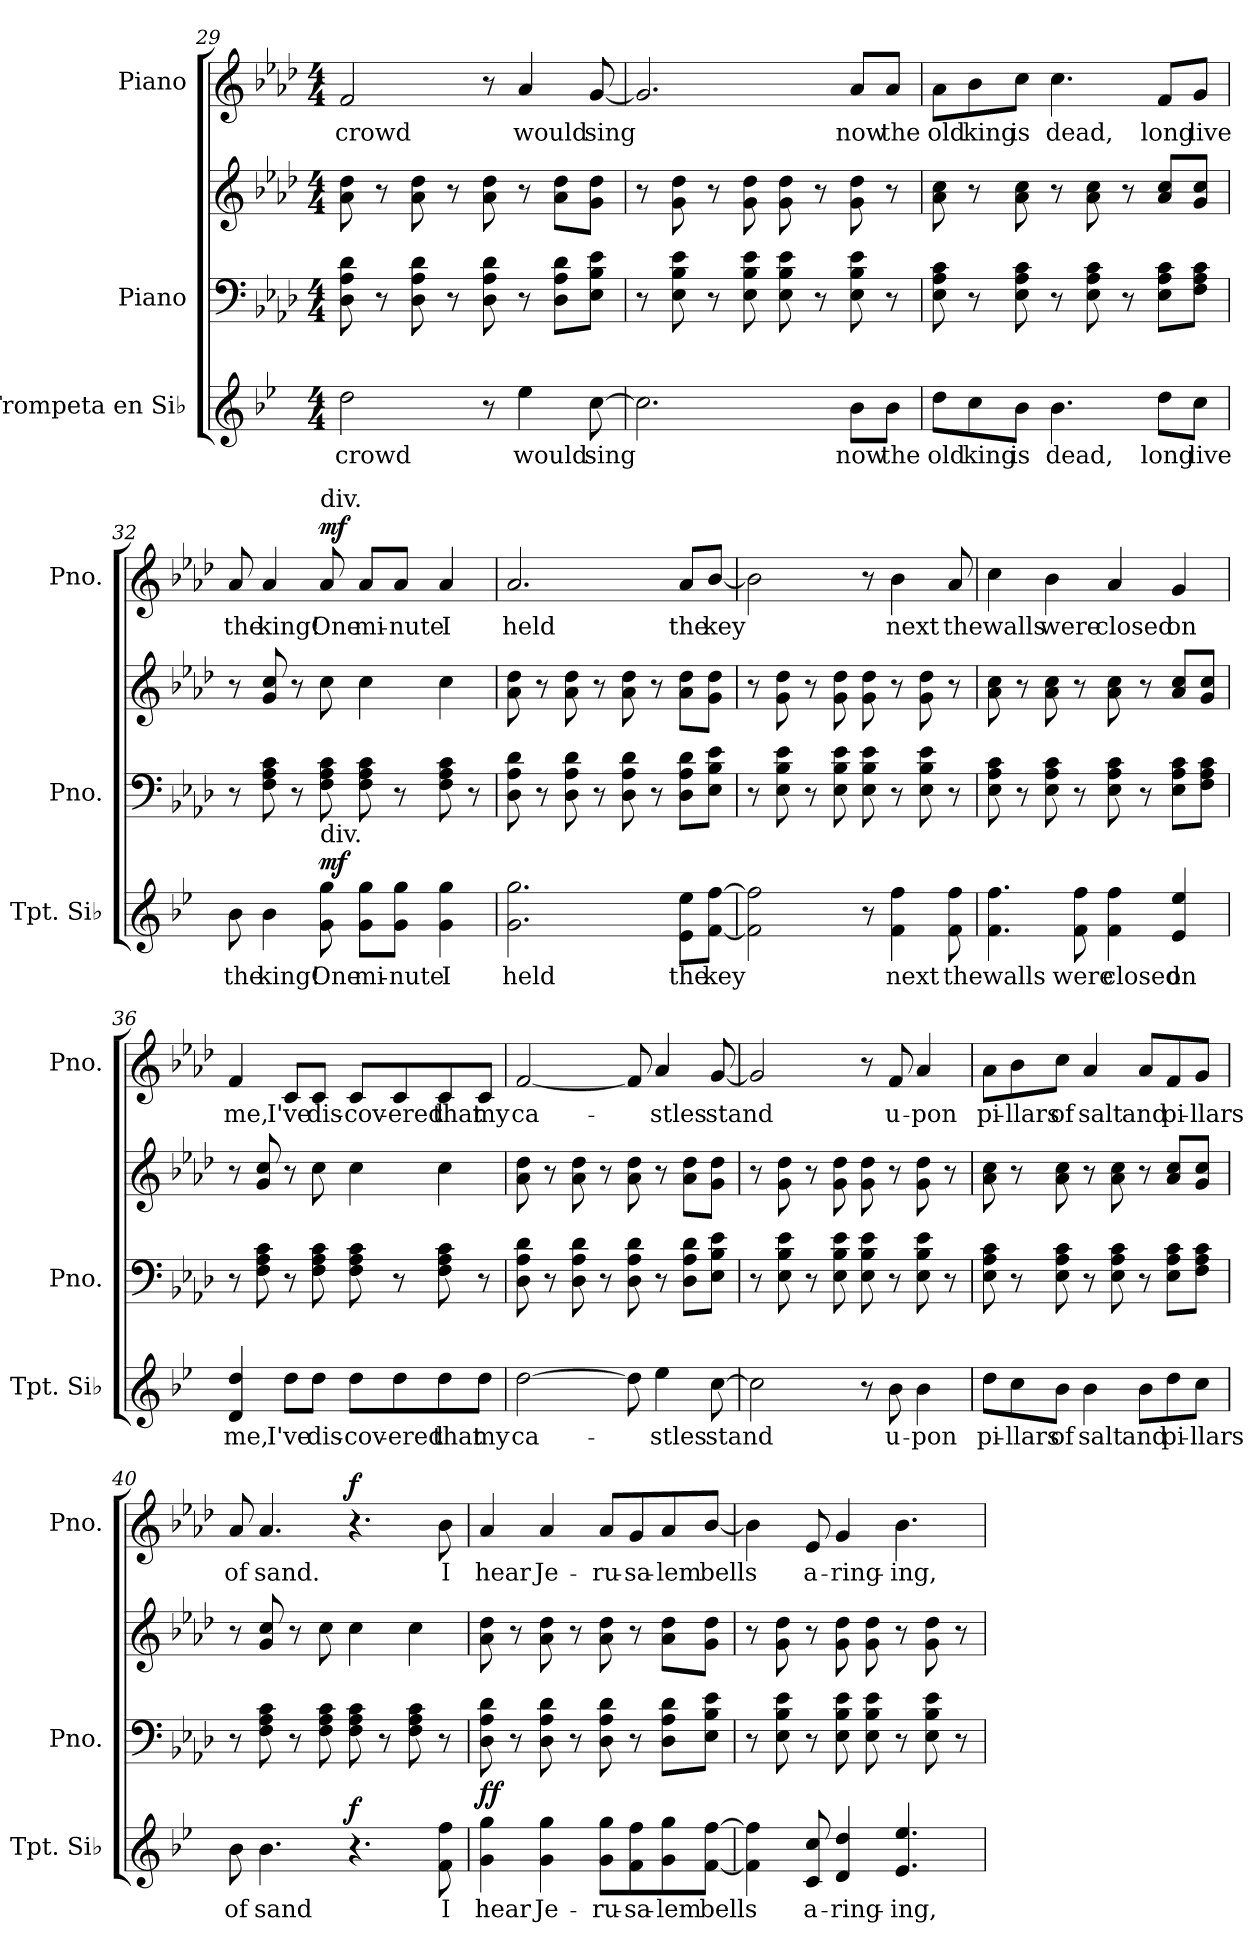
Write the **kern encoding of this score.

**kern	**text	**dynam	**kern	**kern	**dynam	**kern	**text	**dynam
*part3	*part3	*part3	*part2	*part2	*part2	*part1	*part1	*part1
*staff4	*staff4	*staff4	*staff3	*staff2	*staff2/3	*staff1	*staff1	*staff1
*I"Trompeta en Si♭	*	*	*I"Piano	*	*	*I"Piano	*	*
*I'Tpt. Si♭	*	*	*I'Pno.	*	*	*I'Pno.	*	*
!!LO:LB:g=z
*clefG2	*	*	*clefF4	*clefG2	*	*clefG2	*	*
*ITrd1c2	*	*	*	*	*	*	*	*
*k[b-e-a-d-]	*	*	*k[b-e-a-d-]	*k[b-e-a-d-]	*	*k[b-e-a-d-]	*	*
*M4/4	*	*	*M4/4	*M4/4	*	*M4/4	*	*
=29	=29	=29	=29	=29	=29	=29	=29	=29
!	!LO:LY:b	!	!	!	!	!	!LO:LY:b	!
2cc\	crowd	.	8D-\ 8A-\ 8d-\	8a-\ 8dd-\	.	2f/	crowd	.
.	.	.	8r	8r	.	.	.	.
.	.	.	8D-\ 8A-\ 8d-\	8a-\ 8dd-\	.	.	.	.
.	.	.	8r	8r	.	.	.	.
8r	.	.	8D-\ 8A-\ 8d-\	8a-\ 8dd-\	.	8r	.	.
!	!LO:LY:b	!	!	!	!	!	!LO:LY:b	!
4dd-\	would	.	8r	8r	.	4a-/	would	.
.	.	.	8D-\ 8A-\ 8d-\L	8a-\ 8dd-\L	.	.	.	.
!	!LO:LY:b	!	!	!	!	!	!LO:LY:b	!
[8b-\	sing	.	8E-\ 8B-\ 8e-\J	8g\ 8dd-\J	.	[8g/	sing	.
=30	=30	=30	=30	=30	=30	=30	=30	=30
2.b-\]	.	.	8r	8r	.	2.g/]	.	.
.	.	.	8E-\ 8B-\ 8e-\	8g\ 8dd-\	.	.	.	.
.	.	.	8r	8r	.	.	.	.
.	.	.	8E-\ 8B-\ 8e-\	8g\ 8dd-\	.	.	.	.
.	.	.	8E-\ 8B-\ 8e-\	8g\ 8dd-\	.	.	.	.
.	.	.	8r	8r	.	.	.	.
!	!LO:LY:b	!	!	!	!	!	!LO:LY:b	!
8a-\L	now	.	8E-\ 8B-\ 8e-\	8g\ 8dd-\	.	8a-/L	now	.
!	!LO:LY:b	!	!	!	!	!	!LO:LY:b	!
8a-\J	the	.	8r	8r	.	8a-/J	the	.
=31	=31	=31	=31	=31	=31	=31	=31	=31
!	!LO:LY:b	!	!	!	!	!	!LO:LY:b	!
8cc\L	old	.	8E-\ 8A-\ 8c\	8a-\ 8cc\	.	8a-\L	old	.
!	!LO:LY:b	!	!	!	!	!	!LO:LY:b	!
8b-\	king	.	8r	8r	.	8b-\	king	.
!	!LO:LY:b	!	!	!	!	!	!LO:LY:b	!
8a-\J	is	.	8E-\ 8A-\ 8c\	8a-\ 8cc\	.	8cc\J	is	.
!	!LO:LY:b	!	!	!	!	!	!LO:LY:b	!
4.a-\	dead,	.	8r	8r	.	4.cc\	dead,	.
.	.	.	8E-\ 8A-\ 8c\	8a-\ 8cc\	.	.	.	.
.	.	.	8r	8r	.	.	.	.
!	!LO:LY:b	!	!	!	!	!	!LO:LY:b	!
8cc\L	long	.	8E-\ 8A-\ 8c\L	8a-/ 8cc/L	.	8f/L	long	.
!	!LO:LY:b	!	!	!	!	!	!LO:LY:b	!
8b-\J	live	.	8F\ 8A-\ 8c\J	8g/ 8cc/J	.	8g/J	live	.
=32	=32	=32	=32	=32	=32	=32	=32	=32
!	!LO:LY:b	!	!	!	!	!	!LO:LY:b	!
8a-\	the	.	8r	8r	.	8a-/	the	.
!	!LO:LY:b	!	!	!	!	!	!LO:LY:b	!
4a-\	king!	.	8F\ 8A-\ 8c\	8g/ 8cc/	.	4a-/	king!	.
.	.	.	8r	8r	.	.	.	.
!	!	!	!	!	!	!LO:TX:a:t=div.	!	!
!LO:TX:a:t=div.	!	!	!	!	!	!	!	!
!	!LO:LY:b	!LO:DY:b	!	!	!	!	!LO:LY:b	!LO:DY:b
8f\ 8ff\	One	mf	8F\ 8A-\ 8c\	8cc\	.	8a-/	One	mf
!	!LO:LY:b	!	!	!	!	!	!LO:LY:b	!
8f\ 8ff\L	mi-	.	8F\ 8A-\ 8c\	4cc\	.	8a-/L	mi-	.
!	!LO:LY:b	!	!	!	!	!	!LO:LY:b	!
8f\ 8ff\J	-nute	.	8r	.	.	8a-/J	-nute	.
!	!LO:LY:b	!	!	!	!	!	!LO:LY:b	!
4f\ 4ff\	I	.	8F\ 8A-\ 8c\	4cc\	.	4a-/	I	.
.	.	.	8r	.	.	.	.	.
!!LO:LB:g=z
=33	=33	=33	=33	=33	=33	=33	=33	=33
!	!LO:LY:b	!	!	!	!	!	!LO:LY:b	!
2.f\ 2.ff\	held	.	8D-\ 8A-\ 8d-\	8a-\ 8dd-\	.	2.a-/	held	.
.	.	.	8r	8r	.	.	.	.
.	.	.	8D-\ 8A-\ 8d-\	8a-\ 8dd-\	.	.	.	.
.	.	.	8r	8r	.	.	.	.
.	.	.	8D-\ 8A-\ 8d-\	8a-\ 8dd-\	.	.	.	.
.	.	.	8r	8r	.	.	.	.
!	!LO:LY:b	!	!	!	!	!	!LO:LY:b	!
8d-\ 8dd-\L	the	.	8D-\ 8A-\ 8d-\L	8a-\ 8dd-\L	.	8a-/L	the	.
!	!LO:LY:b	!	!	!	!	!	!LO:LY:b	!
[8e-\ [8ee-\J	key	.	8E-\ 8B-\ 8e-\J	8g\ 8dd-\J	.	[8b-/J	key	.
=34	=34	=34	=34	=34	=34	=34	=34	=34
2e-\] 2ee-\]	.	.	8r	8r	.	2b-\]	.	.
.	.	.	8E-\ 8B-\ 8e-\	8g\ 8dd-\	.	.	.	.
.	.	.	8r	8r	.	.	.	.
.	.	.	8E-\ 8B-\ 8e-\	8g\ 8dd-\	.	.	.	.
8r	.	.	8E-\ 8B-\ 8e-\	8g\ 8dd-\	.	8r	.	.
!	!LO:LY:b	!	!	!	!	!	!LO:LY:b	!
4e-\ 4ee-\	next	.	8r	8r	.	4b-\	next	.
.	.	.	8E-\ 8B-\ 8e-\	8g\ 8dd-\	.	.	.	.
!	!LO:LY:b	!	!	!	!	!	!LO:LY:b	!
8e-\ 8ee-\	the	.	8r	8r	.	8a-/	the	.
=35	=35	=35	=35	=35	=35	=35	=35	=35
!	!LO:LY:b	!	!	!	!	!	!LO:LY:b	!
4.e-\ 4.ee-\	walls	.	8E-\ 8A-\ 8c\	8a-\ 8cc\	.	4cc\	walls	.
.	.	.	8r	8r	.	.	.	.
!	!	!	!	!	!	!	!LO:LY:b	!
.	.	.	8E-\ 8A-\ 8c\	8a-\ 8cc\	.	4b-\	were	.
!	!LO:LY:b	!	!	!	!	!	!	!
8e-\ 8ee-\	were	.	8r	8r	.	.	.	.
!	!LO:LY:b	!	!	!	!	!	!LO:LY:b	!
4e-\ 4ee-\	closed	.	8E-\ 8A-\ 8c\	8a-\ 8cc\	.	4a-/	closed	.
.	.	.	8r	8r	.	.	.	.
!	!LO:LY:b	!	!	!	!	!	!LO:LY:b	!
4d-/ 4dd-/	on	.	8E-\ 8A-\ 8c\L	8a-/ 8cc/L	.	4g/	on	.
.	.	.	8F\ 8A-\ 8c\J	8g/ 8cc/J	.	.	.	.
=36	=36	=36	=36	=36	=36	=36	=36	=36
!	!LO:LY:b	!	!	!	!	!	!LO:LY:b	!
4c/ 4cc/	me,	.	8r	8r	.	4f/	me,	.
.	.	.	8F\ 8A-\ 8c\	8g/ 8cc/	.	.	.	.
!	!LO:LY:b	!	!	!	!	!	!LO:LY:b	!
8cc\L	I've	.	8r	8r	.	8c/L	I've	.
!	!LO:LY:b	!	!	!	!	!	!LO:LY:b	!
8cc\J	dis-	.	8F\ 8A-\ 8c\	8cc\	.	8c/J	dis-	.
!	!LO:LY:b	!	!	!	!	!	!LO:LY:b	!
8cc\L	-cov-	.	8F\ 8A-\ 8c\	4cc\	.	8c/L	-cov-	.
!	!LO:LY:b	!	!	!	!	!	!LO:LY:b	!
8cc\	-ered	.	8r	.	.	8c/	-ered	.
!	!LO:LY:b	!	!	!	!	!	!LO:LY:b	!
8cc\	that	.	8F\ 8A-\ 8c\	4cc\	.	8c/	that	.
!	!LO:LY:b	!	!	!	!	!	!LO:LY:b	!
8cc\J	my	.	8r	.	.	8c/J	my	.
!!LO:PB:g=z
=37	=37	=37	=37	=37	=37	=37	=37	=37
!	!LO:LY:b	!	!	!	!	!	!LO:LY:b	!
[2cc\	ca-	.	8D-\ 8A-\ 8d-\	8a-\ 8dd-\	.	[2f/	ca-	.
.	.	.	8r	8r	.	.	.	.
.	.	.	8D-\ 8A-\ 8d-\	8a-\ 8dd-\	.	.	.	.
.	.	.	8r	8r	.	.	.	.
8cc\]	.	.	8D-\ 8A-\ 8d-\	8a-\ 8dd-\	.	8f/]	.	.
!	!LO:LY:b	!	!	!	!	!	!LO:LY:b	!
4dd-\	-stles	.	8r	8r	.	4a-/	-stles	.
.	.	.	8D-\ 8A-\ 8d-\L	8a-\ 8dd-\L	.	.	.	.
!	!LO:LY:b	!	!	!	!	!	!LO:LY:b	!
[8b-\	stand	.	8E-\ 8B-\ 8e-\J	8g\ 8dd-\J	.	[8g/	stand	.
=38	=38	=38	=38	=38	=38	=38	=38	=38
2b-\]	.	.	8r	8r	.	2g/]	.	.
.	.	.	8E-\ 8B-\ 8e-\	8g\ 8dd-\	.	.	.	.
.	.	.	8r	8r	.	.	.	.
.	.	.	8E-\ 8B-\ 8e-\	8g\ 8dd-\	.	.	.	.
8r	.	.	8E-\ 8B-\ 8e-\	8g\ 8dd-\	.	8r	.	.
!	!LO:LY:b	!	!	!	!	!	!LO:LY:b	!
8a-\	u-	.	8r	8r	.	8f/	u-	.
!	!LO:LY:b	!	!	!	!	!	!LO:LY:b	!
4a-\	-pon	.	8E-\ 8B-\ 8e-\	8g\ 8dd-\	.	4a-/	-pon	.
.	.	.	8r	8r	.	.	.	.
=39	=39	=39	=39	=39	=39	=39	=39	=39
!	!LO:LY:b	!	!	!	!	!	!LO:LY:b	!
8cc\L	pi-	.	8E-\ 8A-\ 8c\	8a-\ 8cc\	.	8a-\L	pi-	.
!	!LO:LY:b	!	!	!	!	!	!LO:LY:b	!
8b-\	-llars	.	8r	8r	.	8b-\	-llars	.
!	!LO:LY:b	!	!	!	!	!	!LO:LY:b	!
8a-\J	of	.	8E-\ 8A-\ 8c\	8a-\ 8cc\	.	8cc\J	of	.
!	!LO:LY:b	!	!	!	!	!	!LO:LY:b	!
4a-\	salt	.	8r	8r	.	4a-/	salt	.
.	.	.	8E-\ 8A-\ 8c\	8a-\ 8cc\	.	.	.	.
!	!LO:LY:b	!	!	!	!	!	!LO:LY:b	!
8a-\L	and	.	8r	8r	.	8a-/L	and	.
!	!LO:LY:b	!	!	!	!	!	!LO:LY:b	!
8cc\	pi-	.	8E-\ 8A-\ 8c\L	8a-/ 8cc/L	.	8f/	pi-	.
!	!LO:LY:b	!	!	!	!	!	!LO:LY:b	!
8b-\J	-llars	.	8F\ 8A-\ 8c\J	8g/ 8cc/J	.	8g/J	-llars	.
=40	=40	=40	=40	=40	=40	=40	=40	=40
!	!LO:LY:b	!	!	!	!	!	!LO:LY:b	!
8a-\	of	.	8r	8r	.	8a-/	of	.
!	!LO:LY:b	!	!	!	!	!	!LO:LY:b	!
4.a-\	sand	.	8F\ 8A-\ 8c\	8g/ 8cc/	.	4.a-/	sand.	.
.	.	.	8r	8r	.	.	.	.
.	.	.	8F\ 8A-\ 8c\	8cc\	.	.	.	.
!	!	!LO:DY:b	!	!	!	!	!	!LO:DY:b
4.r	.	f	8F\ 8A-\ 8c\	4cc\	.	4.r	.	f
.	.	.	8r	.	.	.	.	.
.	.	.	8F\ 8A-\ 8c\	4cc\	.	.	.	.
!	!LO:LY:b	!	!	!	!	!	!LO:LY:b	!
8e-\ 8ee-\	I	.	8r	.	.	8b-\	I	.
!!LO:LB:g=z
=41	=41	=41	=41	=41	=41	=41	=41	=41
!	!LO:LY:b	!	!	!	!LO:DY:b=2	!	!LO:LY:b	!
!	!	!	!	!	!LO:DY:n=1:b	!	!	!
4f\ 4ff\	hear	.	8D-\ 8A-\ 8d-\	8a-\ 8dd-\	f f	4a-/	hear	.
.	.	.	8r	8r	.	.	.	.
!	!LO:LY:b	!	!	!	!	!	!LO:LY:b	!
4f\ 4ff\	Je-	.	8D-\ 8A-\ 8d-\	8a-\ 8dd-\	.	4a-/	Je-	.
.	.	.	8r	8r	.	.	.	.
!	!LO:LY:b	!	!	!	!	!	!LO:LY:b	!
8f\ 8ff\L	-ru-	.	8D-\ 8A-\ 8d-\	8a-\ 8dd-\	.	8a-/L	-ru-	.
!	!LO:LY:b	!	!	!	!	!	!LO:LY:b	!
8e-\ 8ee-\	-sa-	.	8r	8r	.	8g/	-sa-	.
!	!LO:LY:b	!	!	!	!	!	!LO:LY:b	!
8f\ 8ff\	-lem	.	8D-\ 8A-\ 8d-\L	8a-\ 8dd-\L	.	8a-/	-lem	.
!	!LO:LY:b	!	!	!	!	!	!LO:LY:b	!
[8e-\ [8ee-\J	bells	.	8E-\ 8B-\ 8e-\J	8g\ 8dd-\J	.	[8b-/J	bells	.
=42	=42	=42	=42	=42	=42	=42	=42	=42
4e-\] 4ee-\]	.	.	8r	8r	.	4b-\]	.	.
.	.	.	8E-\ 8B-\ 8e-\	8g\ 8dd-\	.	.	.	.
!	!LO:LY:b	!	!	!	!	!	!LO:LY:b	!
8B-/ 8b-/	a-	.	8r	8r	.	8e-/	a-	.
!	!LO:LY:b	!	!	!	!	!	!LO:LY:b	!
4c/ 4cc/	-ring-	.	8E-\ 8B-\ 8e-\	8g\ 8dd-\	.	4g/	-ring-	.
.	.	.	8E-\ 8B-\ 8e-\	8g\ 8dd-\	.	.	.	.
!	!LO:LY:b	!	!	!	!	!	!LO:LY:b	!
4.d-/ 4.dd-/	-ing,	.	8r	8r	.	4.b-\	-ing,	.
.	.	.	8E-\ 8B-\ 8e-\	8g\ 8dd-\	.	.	.	.
.	.	.	8r	8r	.	.	.	.
=	=	=	=	=	=	=	=	=
*-	*-	*-	*-	*-	*-	*-	*-	*-
